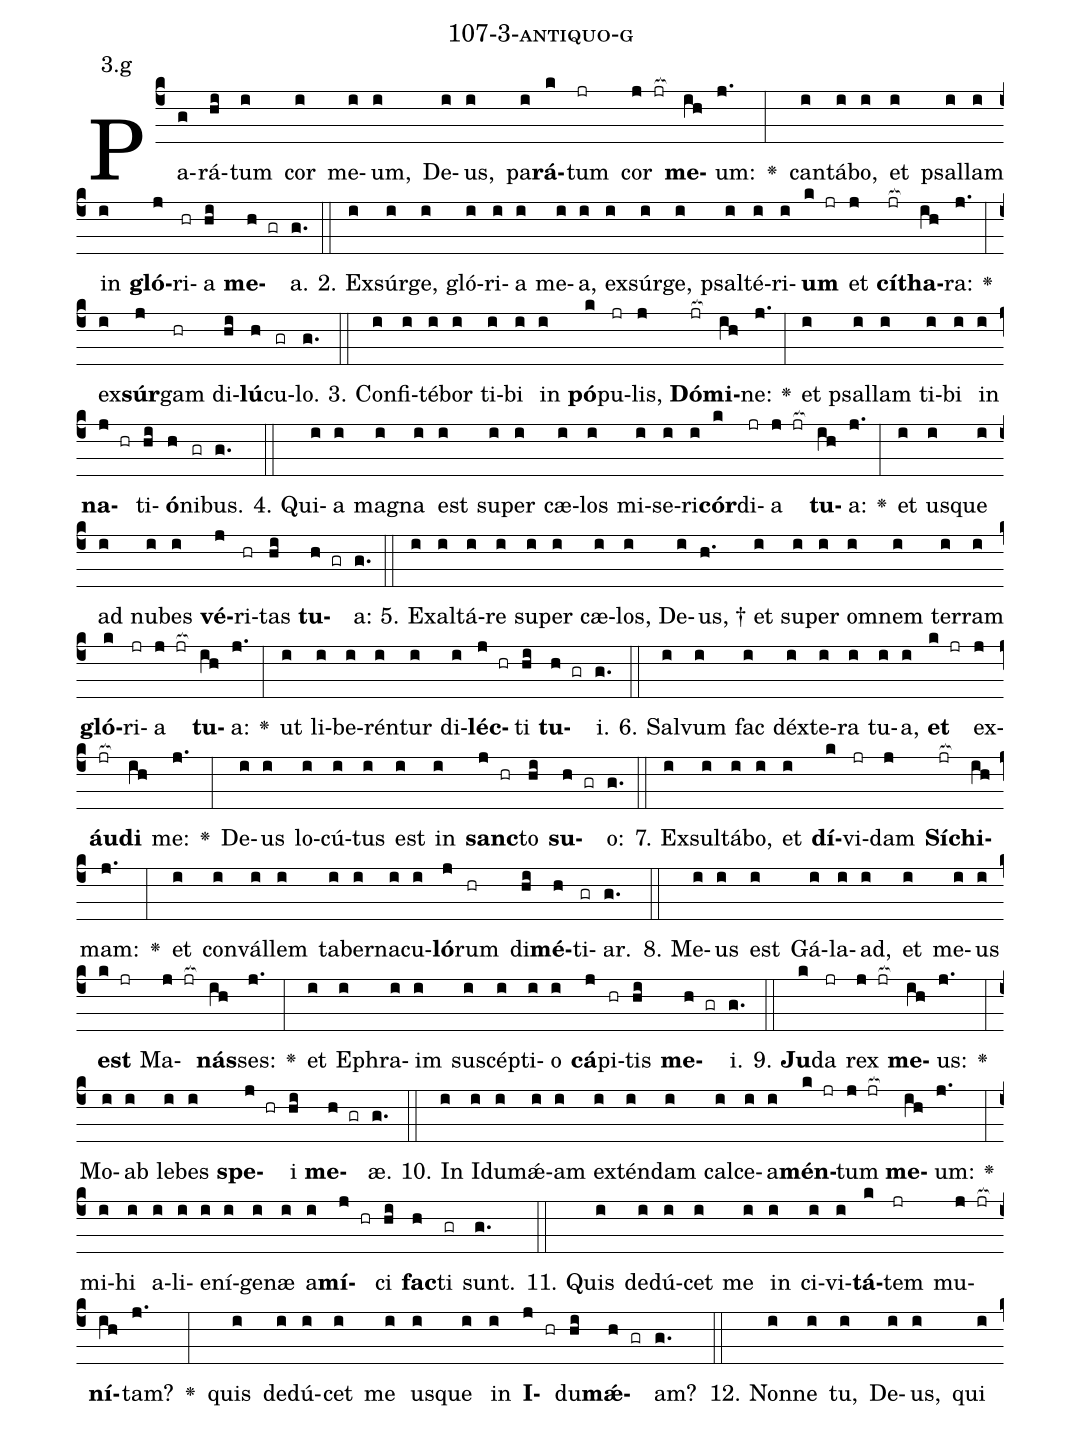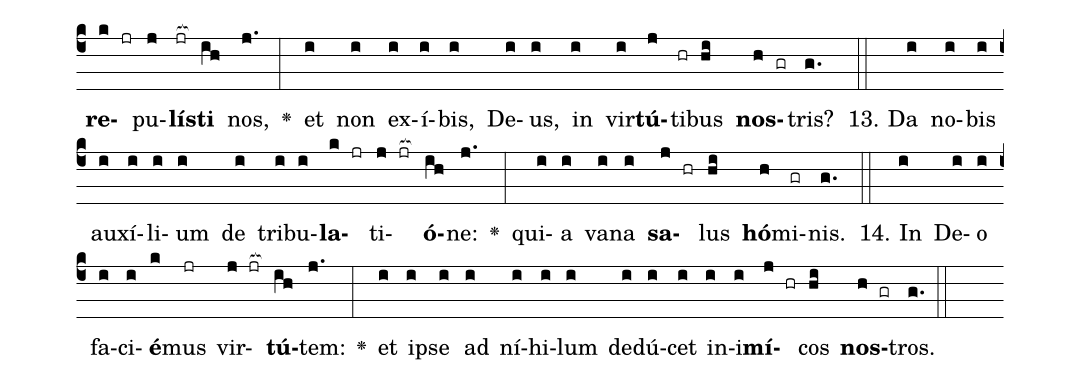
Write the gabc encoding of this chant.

name: 107-3-antiquo-g;
annotation: 3.g;
%%
(c4)Pa(g)rá(hi)tum(i) cor(i) me(i)um,(i) De(i)us,(i) pa(i)<b>rá</b>(k)tum(jr) cor(j jr[ocb:1{]) <b>me</b>(ih[ocb:0}])um:(j.) <v>\greheightstar</v>(:) can(i)tá(i)bo,(i) et(i) psal(i)lam(i) in(i) <b>gló</b>(j)ri(hr)a(hi) <b>me</b>(h gr)a.(g.) (::)
2. Ex(i)súr(i)ge,(i) gló(i)ri(i)a(i) me(i)a,(i) ex(i)súr(i)ge,(i) psal(i)té(i)ri(i)<b>um</b>(k jr) et(j) <b>cí</b>(jr[ocb:1{])<b>tha</b>(ih[ocb:0}])ra:(j.) <v>\greheightstar</v>(:) ex(i)<b>súr</b>(j)gam(hr) di(hi)<b>lú</b>(h)cu(gr)lo.(g.) (::)
3. Con(i)fi(i)té(i)bor(i) ti(i)bi(i) in(i) <b>pó</b>(k)pu(jr)lis,(j) <b>Dó</b>(jr[ocb:1{])<b>mi</b>(ih[ocb:0}])ne:(j.) <v>\greheightstar</v>(:) et(i) psal(i)lam(i) ti(i)bi(i) in(i) <b>na</b>(j hr)ti(hi)<b>ó</b>(h)ni(gr)bus.(g.) (::)
4. Qui(i)a(i) ma(i)gna(i) est(i) su(i)per(i) cæ(i)los(i) mi(i)se(i)ri(i)<b>cór</b>(k)di(jr)a(j jr[ocb:1{]) <b>tu</b>(ih[ocb:0}])a:(j.) <v>\greheightstar</v>(:) et(i) us(i)que(i) ad(i) nu(i)bes(i) <b>vé</b>(j)ri(hr)tas(hi) <b>tu</b>(h gr)a:(g.) (::)
5. Ex(i)al(i)tá(i)re(i) su(i)per(i) cæ(i)los,(i) De(i)us, †(h.) et(i) su(i)per(i) om(i)nem(i) ter(i)ram(i) <b>gló</b>(k)ri(jr)a(j jr[ocb:1{]) <b>tu</b>(ih[ocb:0}])a:(j.) <v>\greheightstar</v>(:) ut(i) li(i)be(i)rén(i)tur(i) di(i)<b>léc</b>(j hr)ti(hi) <b>tu</b>(h gr)i.(g.) (::)
6. Sal(i)vum(i) fac(i) déx(i)te(i)ra(i) tu(i)a,(i) <b>et</b>(k jr) ex(j)<b>áu</b>(jr[ocb:1{])<b>di</b>(ih[ocb:0}]) me:(j.) <v>\greheightstar</v>(:) De(i)us(i) lo(i)cú(i)tus(i) est(i) in(i) <b>sanc</b>(j hr)to(hi) <b>su</b>(h gr)o:(g.) (::)
7. Ex(i)sul(i)tá(i)bo,(i) et(i) <b>dí</b>(k)vi(jr)dam(j) <b>Sí</b>(jr[ocb:1{])<b>chi</b>(ih[ocb:0}])mam:(j.) <v>\greheightstar</v>(:) et(i) con(i)vál(i)lem(i) ta(i)ber(i)na(i)cu(i)<b>ló</b>(j)rum(hr) di(hi)<b>mé</b>(h)ti(gr)ar.(g.) (::)
8. Me(i)us(i) est(i) Gá(i)la(i)ad,(i) et(i) me(i)us(i) <b>est</b>(k jr) Ma(j jr[ocb:1{])<b>nás</b>(ih[ocb:0}])ses:(j.) <v>\greheightstar</v>(:) et(i) E(i)phra(i)im(i) su(i)scép(i)ti(i)o(i) <b>cá</b>(j)pi(hr)tis(hi) <b>me</b>(h gr)i.(g.) (::)
9. <b>Ju</b>(k)da(jr) rex(j jr[ocb:1{]) <b>me</b>(ih[ocb:0}])us:(j.) <v>\greheightstar</v>(:) Mo(i)ab(i) le(i)bes(i) <b>spe</b>(j hr)i(hi) <b>me</b>(h gr)æ.(g.) (::)
10. In(i) I(i)du(i)mǽ(i)am(i) ex(i)tén(i)dam(i) cal(i)ce(i)a(i)<b>mén</b>(k jr)tum(j jr[ocb:1{]) <b>me</b>(ih[ocb:0}])um:(j.) <v>\greheightstar</v>(:) mi(i)hi(i) a(i)li(i)e(i)ní(i)ge(i)næ(i) a(i)<b>mí</b>(j hr)ci(hi) <b>fac</b>(h)ti(gr) sunt.(g.) (::)
11. Quis(i) de(i)dú(i)cet(i) me(i) in(i) ci(i)vi(i)<b>tá</b>(k)tem(jr) mu(j jr[ocb:1{])<b>ní</b>(ih[ocb:0}])tam?(j.) <v>\greheightstar</v>(:) quis(i) de(i)dú(i)cet(i) me(i) us(i)que(i) in(i) <b>I</b>(j hr)du(hi)<b>mǽ</b>(h gr)am?(g.) (::)
12. Non(i)ne(i) tu,(i) De(i)us,(i) qui(i) <b>re</b>(k jr)pu(j)<b>lís</b>(jr[ocb:1{])<b>ti</b>(ih[ocb:0}]) nos,(j.) <v>\greheightstar</v>(:) et(i) non(i) ex(i)í(i)bis,(i) De(i)us,(i) in(i) vir(i)<b>tú</b>(j)ti(hr)bus(hi) <b>nos</b>(h gr)tris?(g.) (::)
13. Da(i) no(i)bis(i) au(i)xí(i)li(i)um(i) de(i) tri(i)bu(i)<b>la</b>(k jr)ti(j jr[ocb:1{])<b>ó</b>(ih[ocb:0}])ne:(j.) <v>\greheightstar</v>(:) qui(i)a(i) va(i)na(i) <b>sa</b>(j hr)lus(hi) <b>hó</b>(h)mi(gr)nis.(g.) (::)
14. In(i) De(i)o(i) fa(i)ci(i)<b>é</b>(k)mus(jr) vir(j jr[ocb:1{])<b>tú</b>(ih[ocb:0}])tem:(j.) <v>\greheightstar</v>(:) et(i) ip(i)se(i) ad(i) ní(i)hi(i)lum(i) de(i)dú(i)cet(i) in(i)i(i)<b>mí</b>(j hr)cos(hi) <b>nos</b>(h gr)tros.(g.) (::)
